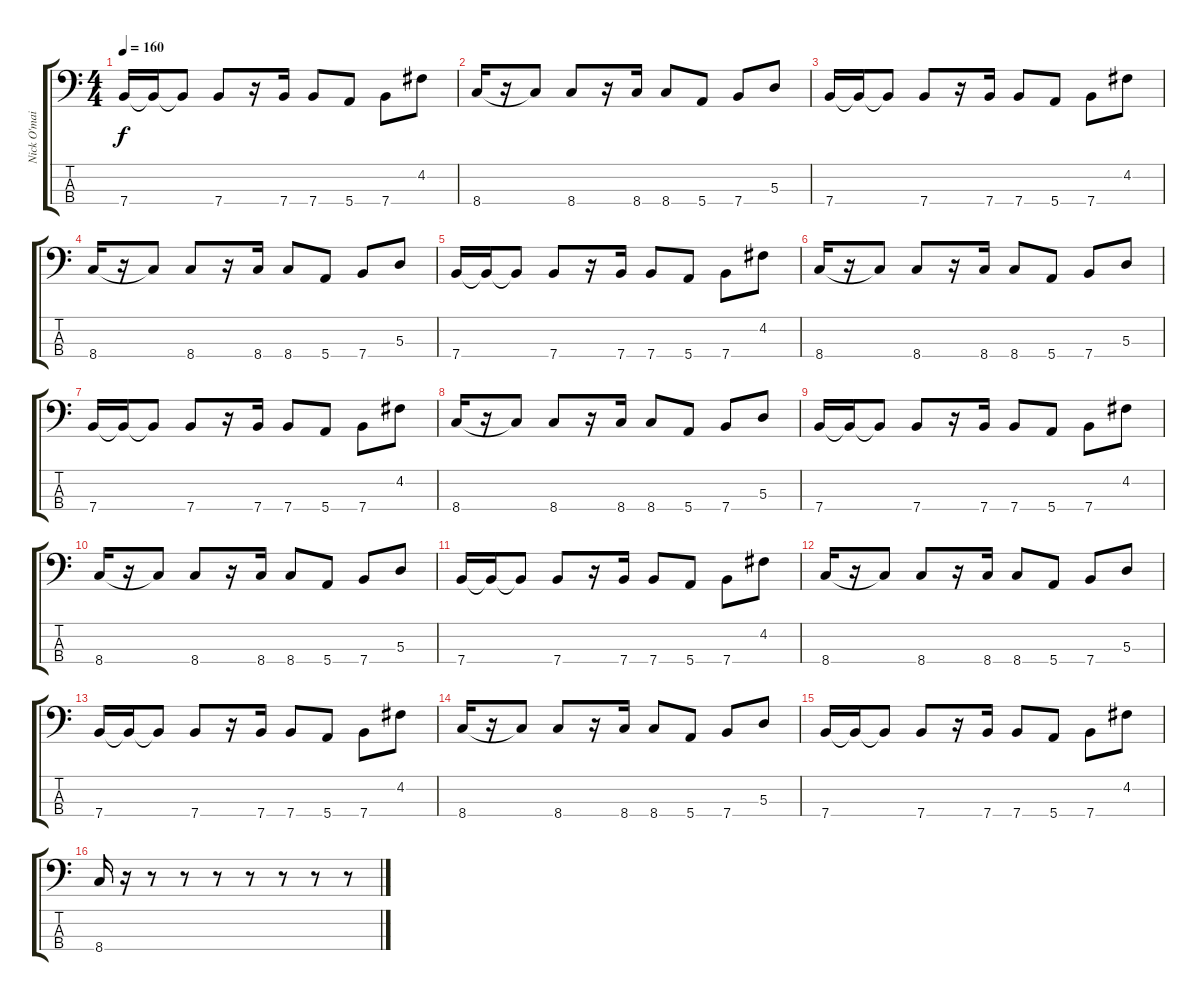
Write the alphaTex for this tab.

\track ("Nick O'maily" "Nick O'mai") {instrument electricbasspick}
\staff {score tabs}
\tuning (G2 D2 A1 E1) {hide}
\ts (4 4)
\tempo 160
\clef f4
\ks c
7.4.16{dy f} 7.4{t}.16 7.4{t}.8 7.4.8 r.16 7.4.16 7.4.8 5.4.8 7.4.8 4.2.8 |
8.4.16 r.16 8.4{t}.8 8.4.8 r.16 8.4.16 8.4.8 5.4.8 7.4.8 5.3.8 |
7.4.16 7.4{t}.16 7.4{t}.8 7.4.8 r.16 7.4.16 7.4.8 5.4.8 7.4.8 4.2.8 |
8.4.16 r.16 8.4{t}.8 8.4.8 r.16 8.4.16 8.4.8 5.4.8 7.4.8 5.3.8 |
7.4.16 7.4{t}.16 7.4{t}.8 7.4.8 r.16 7.4.16 7.4.8 5.4.8 7.4.8 4.2.8 |
8.4.16 r.16 8.4{t}.8 8.4.8 r.16 8.4.16 8.4.8 5.4.8 7.4.8 5.3.8 |
7.4.16 7.4{t}.16 7.4{t}.8 7.4.8 r.16 7.4.16 7.4.8 5.4.8 7.4.8 4.2.8 |
8.4.16 r.16 8.4{t}.8 8.4.8 r.16 8.4.16 8.4.8 5.4.8 7.4.8 5.3.8 |
7.4.16 7.4{t}.16 7.4{t}.8 7.4.8 r.16 7.4.16 7.4.8 5.4.8 7.4.8 4.2.8 |
8.4.16 r.16 8.4{t}.8 8.4.8 r.16 8.4.16 8.4.8 5.4.8 7.4.8 5.3.8 |
7.4.16 7.4{t}.16 7.4{t}.8 7.4.8 r.16 7.4.16 7.4.8 5.4.8 7.4.8 4.2.8 |
8.4.16 r.16 8.4{t}.8 8.4.8 r.16 8.4.16 8.4.8 5.4.8 7.4.8 5.3.8 |
7.4.16 7.4{t}.16 7.4{t}.8 7.4.8 r.16 7.4.16 7.4.8 5.4.8 7.4.8 4.2.8 |
8.4.16 r.16 8.4{t}.8 8.4.8 r.16 8.4.16 8.4.8 5.4.8 7.4.8 5.3.8 |
7.4.16 7.4{t}.16 7.4{t}.8 7.4.8 r.16 7.4.16 7.4.8 5.4.8 7.4.8 4.2.8 |
8.4.16 r.16 r.8 r.8 r.8 r.8 r.8 r.8 r.8
